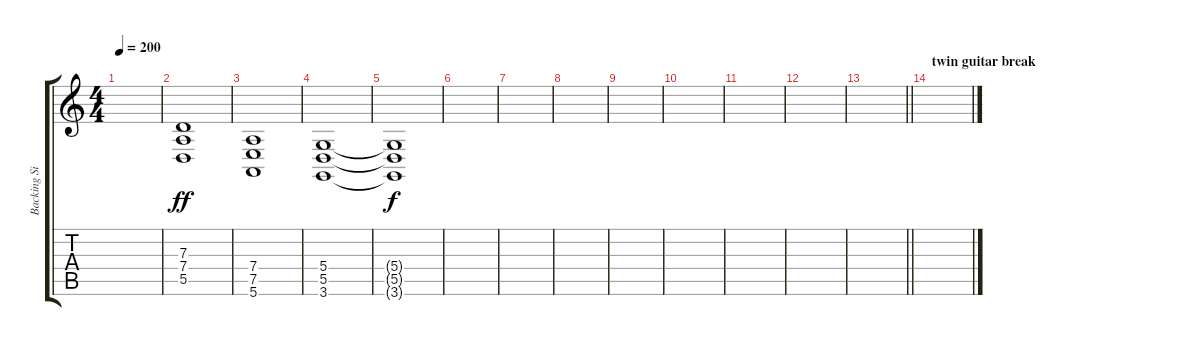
\track ("Backing Singers, herman, sam" "Backing Si") {instrument choiraahs}
\staff {score tabs}
\tuning (E4 B3 G3 D3 A2 E2) {hide}
\ts (4 4)
\tempo 200
\clef g2
\ks c
|
(7.3 7.4 5.5).1{dy ff} |
(7.4 7.5 5.6).1 |
(5.4 5.5 3.6).1 |
(5.4{t} 5.5{t} 3.6{t}).1{dy f} |
|
|
|
|
|
|
|
\barLineRight lightlight
|
\section ("" "twin guitar break")
